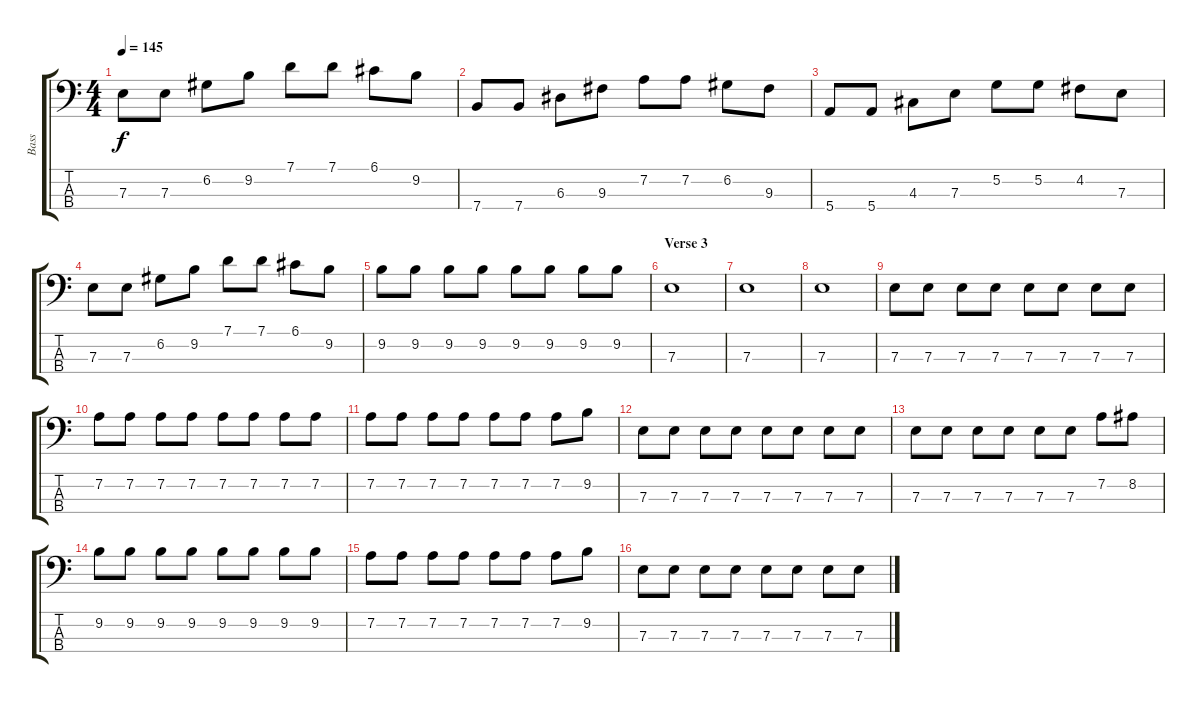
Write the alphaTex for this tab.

\track ("Bass" "Bass") {instrument electricbasspick}
\staff {score tabs}
\tuning (G2 D2 A1 E1) {hide}
\ts (4 4)
\tempo 145
\clef f4
\ks c
7.3.8{dy f} 7.3.8 6.2.8 9.2.8 7.1.8 7.1.8 6.1.8 9.2.8 |
7.4.8 7.4.8 6.3.8 9.3.8 7.2.8 7.2.8 6.2.8 9.3.8 |
5.4.8 5.4.8 4.3.8 7.3.8 5.2.8 5.2.8 4.2.8 7.3.8 |
7.3.8 7.3.8 6.2.8 9.2.8 7.1.8 7.1.8 6.1.8 9.2.8 |
9.2.8 9.2.8 9.2.8 9.2.8 9.2.8 9.2.8 9.2.8 9.2.8 |
\section ("" "Verse 3")
7.3.1 |
7.3.1 |
7.3.1 |
7.3.8 7.3.8 7.3.8 7.3.8 7.3.8 7.3.8 7.3.8 7.3.8 |
7.2.8 7.2.8 7.2.8 7.2.8 7.2.8 7.2.8 7.2.8 7.2.8 |
7.2.8 7.2.8 7.2.8 7.2.8 7.2.8 7.2.8 7.2.8 9.2.8 |
7.3.8 7.3.8 7.3.8 7.3.8 7.3.8 7.3.8 7.3.8 7.3.8 |
7.3.8 7.3.8 7.3.8 7.3.8 7.3.8 7.3.8 7.2.8 8.2.8 |
9.2.8 9.2.8 9.2.8 9.2.8 9.2.8 9.2.8 9.2.8 9.2.8 |
7.2.8 7.2.8 7.2.8 7.2.8 7.2.8 7.2.8 7.2.8 9.2.8 |
7.3.8 7.3.8 7.3.8 7.3.8 7.3.8 7.3.8 7.3.8 7.3.8
